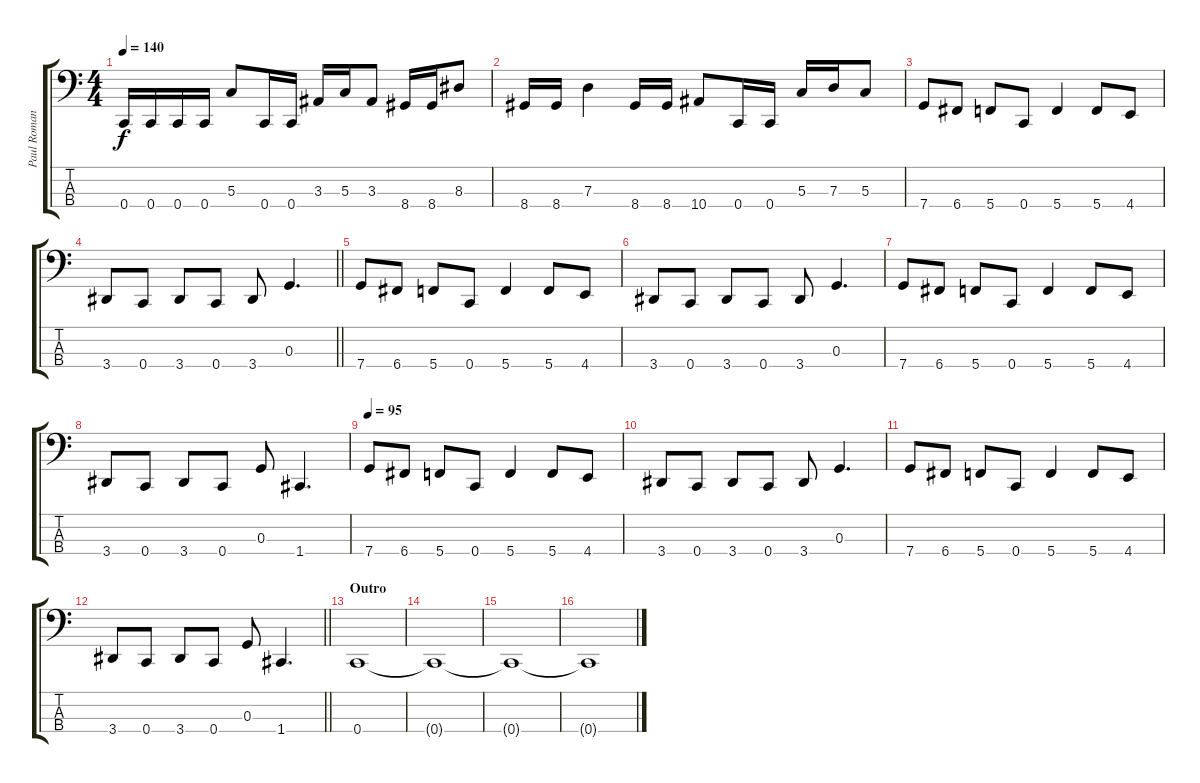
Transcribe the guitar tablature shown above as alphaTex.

\track ("Paul Romanko" "Paul Roman") {instrument electricbasspick}
\staff {score tabs}
\tuning (F2 C2 G1 C1) {hide}
\ts (4 4)
\tempo 140
\clef f4
\ks c
0.4.16{dy f} 0.4.16 0.4.16 0.4.16 5.3.8 0.4.16 0.4.16 3.3.16 5.3.16 3.3.8 8.4.16 8.4.16 8.3.8 |
8.4.16 8.4.16 7.3.4 8.4.16 8.4.16 10.4.8 0.4.16 0.4.16 5.3.16 7.3.16 5.3.8 |
7.4.8 6.4.8 5.4.8 0.4.8 5.4.4 5.4.8 4.4.8 |
\barLineRight lightlight
3.4.8 0.4.8 3.4.8 0.4.8 3.4.8 0.3.4{d} |
7.4.8 6.4.8 5.4.8 0.4.8 5.4.4 5.4.8 4.4.8 |
3.4.8 0.4.8 3.4.8 0.4.8 3.4.8 0.3.4{d} |
7.4.8 6.4.8 5.4.8 0.4.8 5.4.4 5.4.8 4.4.8 |
3.4.8 0.4.8 3.4.8 0.4.8 0.3.8 1.4.4{d} |
\tempo 95
7.4.8 6.4.8 5.4.8 0.4.8 5.4.4 5.4.8 4.4.8 |
3.4.8 0.4.8 3.4.8 0.4.8 3.4.8 0.3.4{d} |
7.4.8 6.4.8 5.4.8 0.4.8 5.4.4 5.4.8 4.4.8 |
\barLineRight lightlight
3.4.8 0.4.8 3.4.8 0.4.8 0.3.8 1.4.4{d} |
\section ("" "Outro")
0.4.1 |
0.4{t}.1 |
0.4{t}.1 |
0.4{t}.1
